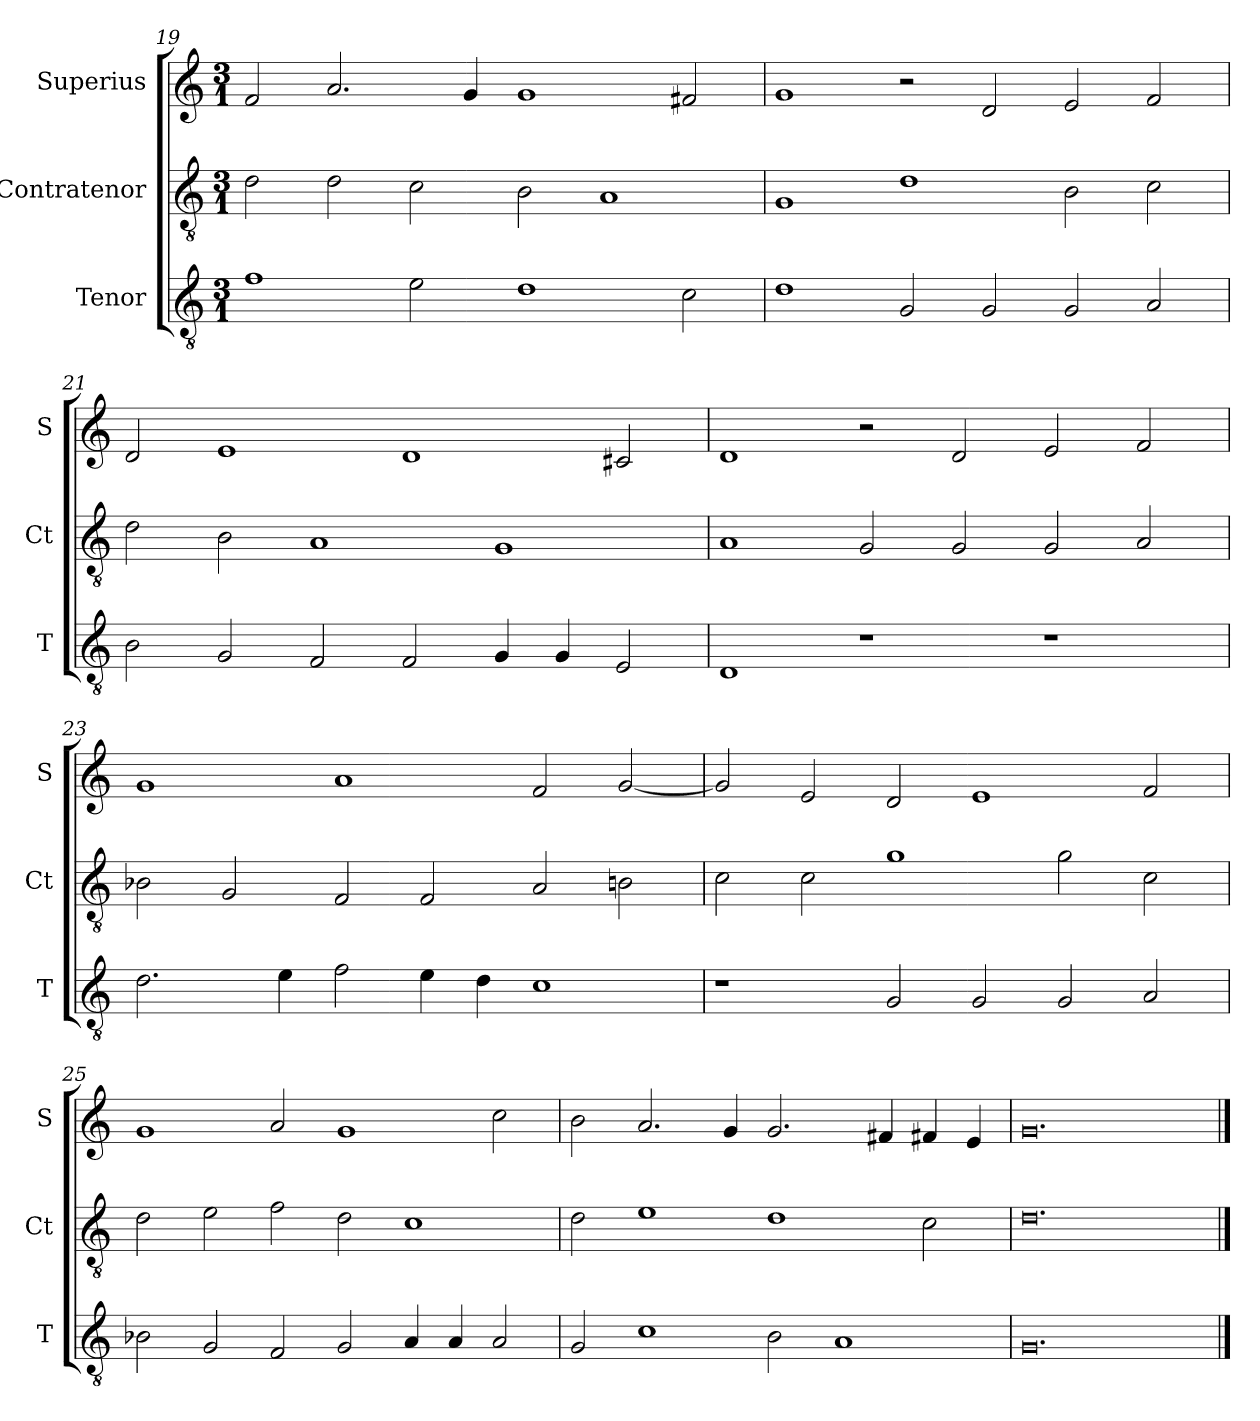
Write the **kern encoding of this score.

**kern	**kern	**kern
*part3	*part2	*part1
*staff3	*staff2	*staff1
*I"Tenor	*I"Contratenor	*I"Superius
*I'T	*I'Ct	*I'S
*clefGv2	*clefGv2	*clefG2
*k[]	*k[]	*k[]
*M3/1	*M3/1	*M3/1
=19	=19	=19
1f	2d	2f
.	2d	2.a
2e	2c	.
.	.	4g
1d	2B	1g
.	1A	.
2c	.	2f#X
=20	=20	=20
1d	1G	1g
2G	1d	2r
2G	.	2d
2G	2B	2e
2A	2c	2f
=21	=21	=21
2B	2d	2d
2G	2B	1e
2F	1A	.
2F	.	1d
4G	1G	.
4G	.	.
2E	.	2c#X
=22	=22	=22
1D	1A	1d
1r	2G	2r
.	2G	2d
1r	2G	2e
.	2A	2f
=23	=23	=23
2.d	2B-X	1g
.	2G	.
4e	.	.
2f	2F	1a
4e	2F	.
4d	.	.
1c	2A	2f
.	2Bn	[2g
=24	=24	=24
1r	2c	2g]
.	2c	2e
2G	1g	2d
2G	.	1e
2G	2g	.
2A	2c	2f
=25	=25	=25
2B-X	2d	1g
2G	2e	.
2F	2f	2a
2G	2d	1g
4A	1c	.
4A	.	.
2A	.	2cc
=26	=26	=26
2G	2d	2b
1c	1e	2.a
.	.	4g
2B	1d	2.g
1A	.	.
.	.	4f#X
.	2c	4f#X
.	.	4e
=27	=27	=27
0.G	0.d	0.g
==	==	==
*-	*-	*-
